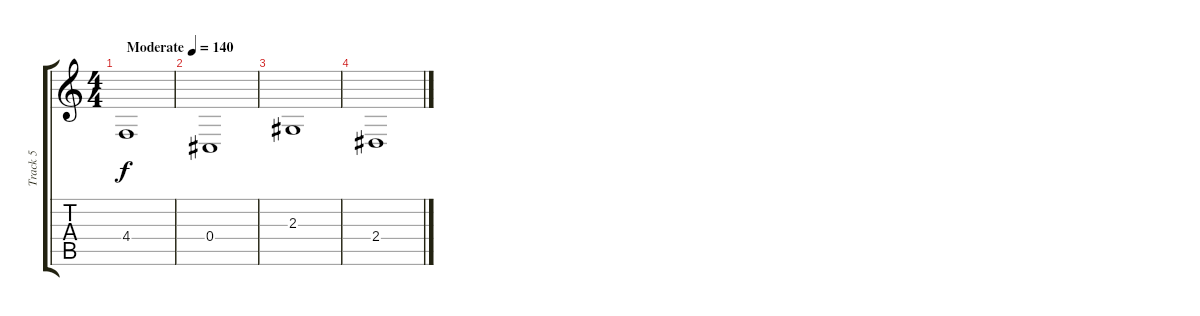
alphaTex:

\track ("Track 5" "Track 5") {instrument stringensemble1}
\staff {score tabs}
\tuning (Eb4 Bb3 Gb3 Db3 Ab2 Db2) {hide}
\ts (4 4)
\tempo (140 "Moderate")
\clef g2
\ks c
4.4.1{dy f instrument stringensemble1} |
0.4.1 |
2.3.1 |
2.4.1
